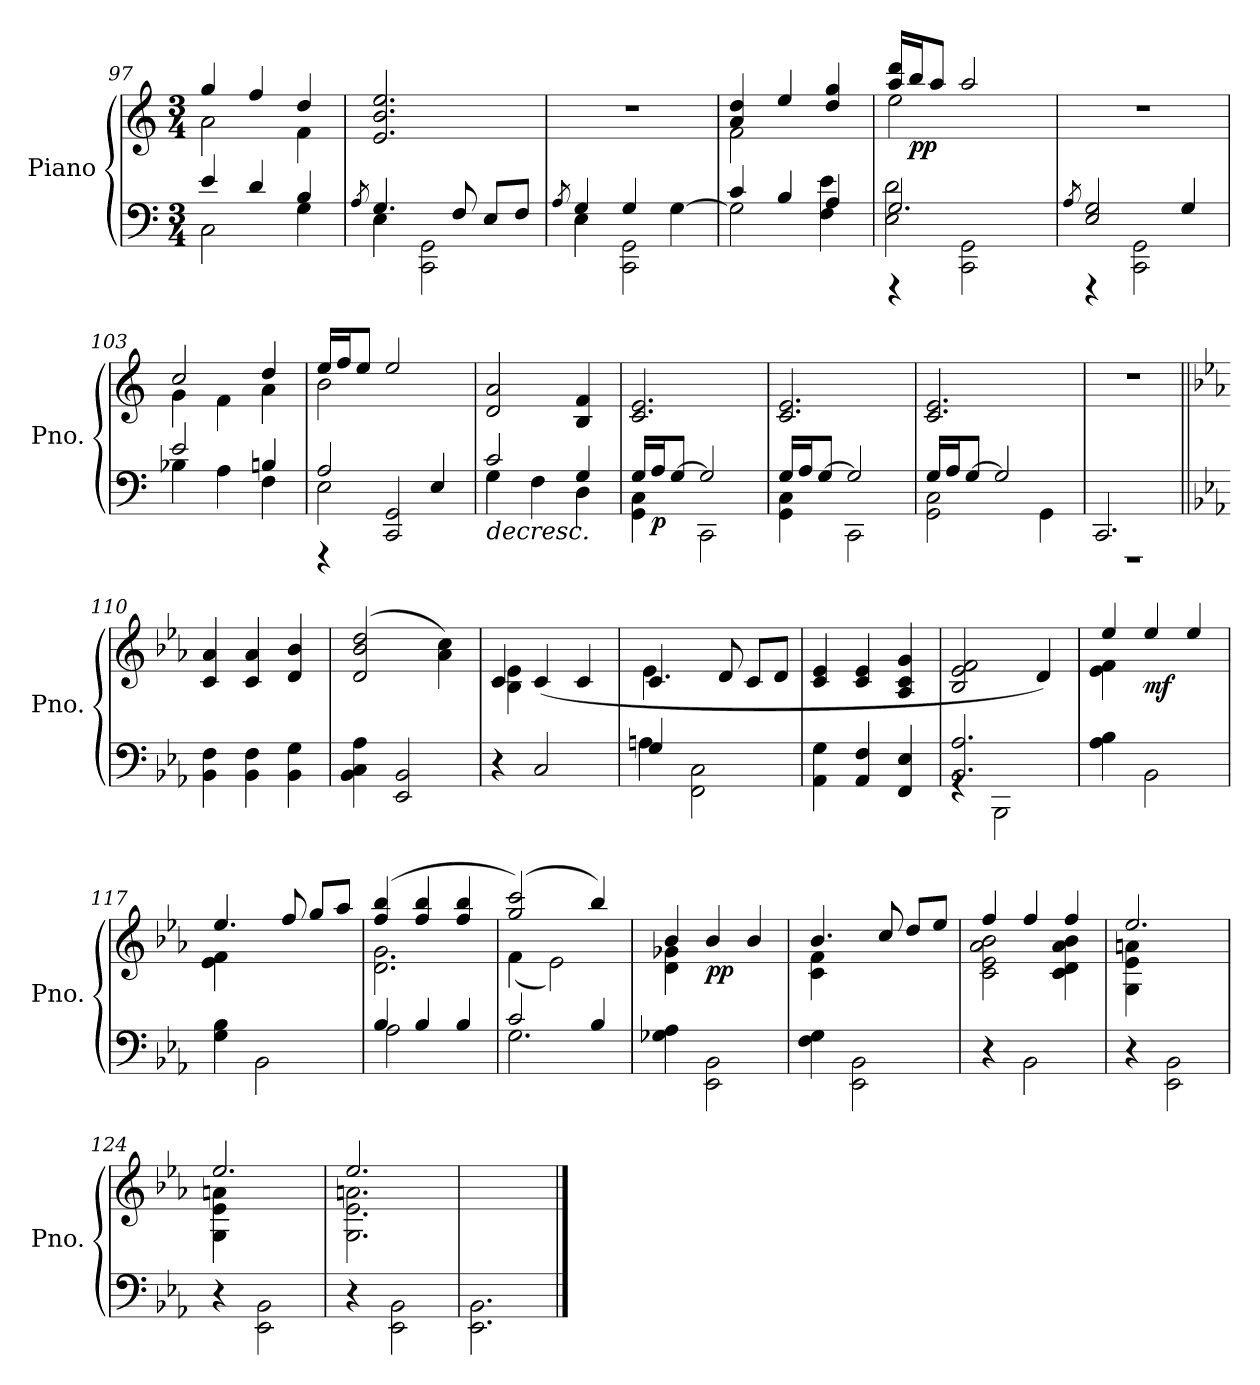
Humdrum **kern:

**kern	**kern	**dynam
*part1	*part1	*part1
*staff2	*staff1	*staff1/2
*I"Piano	*	*
*I'Pno.	*	*
*clefF4	*clefG2	*
*k[]	*k[]	*
*M3/4	*M3/4	*
=97	=97	=97
*^	*^	*
4e/	2C\	4gg/	2a\	.
4d/	.	4ff/	.	.
4B/	4G\	4dd/	4f\	.
*	*	*v	*v	*
!!LO:LB:g=z
=98	=98	=98	=98
8qA/	.	.	.
4.G/	4E\	2.e/ 2.b/ 2.ee/	.
.	2CC\ 2GG\	.	.
8F/	.	.	.
8E/L	.	.	.
8F/J	.	.	.
=99	=99	=99	=99
8qA/	.	.	.
4G/	4E\	2.r	.
4G/	2CC\ 2GG\	.	.
[4G\	.	.	.
=100	=100	=100	=100
*	*	*^	*
4c/	2G\]	4a/ 4dd/	2f\	.
4B/	.	4ee/	.	.
4A/	4F\ 4e\	4dd/ 4gg/	4ryy	.
=101	=101	=101	=101	=101
*	*^	*	*	*
2.G/	2E\ 2d\	4rFFF	16aa/ 16ddd/LL	2ee\	.
!	!	!	!	!	!LO:DY:b
.	.	.	16bb/J	.	pp
.	.	.	8aa/J	.	.
.	.	2CC\ 2GG\	2aa/	.	.
.	4ryy	.	.	4ryy	.
*v	*v	*v	*	*	*
*	*v	*v	*
=102	=102	=102
8qA/	.	.
*^	*	*
2E/ 2G/	4rFFF	2.r	.
.	2CC\ 2GG\	.	.
4G/	.	.	.
=103	=103	=103	=103
*	*	*^	*
2e/	4B-X\	2cc/	4g\	.
.	4A\	.	4f\	.
4Bn/	4F\	4dd/	4a\	.
!!LO:LB:g=z	!!
=104	=104	=104	=104	=104
*	*^	*	*	*
2A/	2E\	4rFFF	16ee/LL	2b\	.
.	.	.	16ff/J	.	.
.	.	.	8ee/J	.	.
.	.	2CC/ 2GG/	2ee/	.	.
4E/	4ryy	.	.	4ryy	.
*	*v	*v	*	*	*
=105	=105	=105	=105	=105
!	!	!	!	!LO:HP:b=2
*	*	*v	*v	*
2c/	4G\	2d/ 2a/	>
.	4F\	.	.
4G/	4D\	4B/ 4f/	.
=106	=106	=106	=106
16G/LL	4GG\ 4C\	2.c/ 2.e/	.
!	!	!	!LO:DY:b=2
16A/J	.	.	p
[8G/J	.	.	.
2G/]	2CC\	.	.
=107	=107	=107	=107
16G/LL	4GG\ 4C\	2.c/ 2.e/	.
16A/J	.	.	.
[8G/J	.	.	.
2G/]	2CC\	.	.
=108	=108	=108	=108
16G/LL	2GG\ 2C\	2.c/ 2.e/	.
16A/J	.	.	.
[8G/J	.	.	.
2G/]	.	.	.
.	4GG\	.	.
=109	=109	=109	=109
2.CC/	2.r	2.r	.
*v	*v	*	*
!!LO:LB:g=z
=110||	=110||	=110||
*k[b-e-a-]	*k[b-e-a-]	*
4BB-\ 4F\	4c/ 4a-/	.
4BB-\ 4F\	4c/ 4a-/	.
4BB-\ 4G\	4d/ 4b-/	.
=111	=111	=111
4BB-\ 4C\ 4A-\	(>2d/ 2b-/ 2dd/	.
2EE-/ 2BB-/	.	.
.	4a-\ 4cc\)	.
=112	=112	=112
*	*^	*
4r	4c/	(>(>4B-\ 4e-\	.
2C/	((4c/	2ryy	.
.	4c/	.	.
=113	=113	=113	=113
*^	*	*	*
4G/	4An\	4.c/	4e-\	.
2FF\ 2C\	2ryy	.	2ryy	.
.	.	8d/	.	.
.	.	8c/L	.	.
.	.	8d/J	.	.
*v	*v	*	*	*
*	*v	*v	*
=114	=114	=114
4AA-\ 4G\	4c/ 4e-/	.
4AA-/ 4F/	4c/ 4e-/	.
4FF/ 4E-/	4A-/ 4c/ 4g/	.
.	.	]
!!LO:LB:g=z
=115	=115	=115
*^	*	*
2.BB-/ 2.A-/	4rGG	2B-/ 2e-/ 2f/	.
.	2BBB-\	.	.
.	.	4d/)	.
*v	*v	*	*
=116	=116	=116
*	*^	*
4A-\ 4B-\	4ee-/	4e-\ 4f\	.
!	!	!	!LO:DY:b
2BB-\	4ee-/	2ryy	mf
.	4ee-/	.	.
=117	=117	=117	=117
4G\ 4B-\	4.ee-/	4e-\ 4f\	.
2BB-\	.	2ryy	.
.	8ff/	.	.
.	8gg/L	.	.
.	8aa-/J	.	.
=118	=118	=118	=118
*^	*	*	*
4B-/	2A-\	(>4ff/ 4bb-/	2.d\ 2.g\	.
4B-/	.	4ff/ 4bb-/	.	.
4B-/	4ryy	4ff/ 4bb-/	.	.
=119	=119	=119	=119	=119
2c/)	2.G\	(>2gg/ 2ccc/)	(<4f\	.
.	.	.	2e-\)	.
4B-/	.	4bb-/)	.	.
*v	*v	*	*	*
=120	=120	=120	=120
4G-X\ 4A-\	4b-/	4d\ 4g-X\	.
!	!	!	!LO:DY:b
2EE-\ 2BB-\	4b-/	2ryy	pp
.	4b-/	.	.
!!LO:LB:g=z	!!
=121	=121	=121	=121
4F\ 4G\	4.b-/	4c\ 4f\	.
2EE-\ 2BB-\	.	2ryy	.
.	8cc/	.	.
.	8dd/L	.	.
.	8ee-/J	.	.
=122	=122	=122	=122
4r	4ff/	2c\ 2e-\ 2a-\ 2b-\	.
2BB-\	4ff/	.	.
.	4ff/	4c\ 4d\ 4a-\ 4b-\	.
=123	=123	=123	=123
4r	2.ee-/	4G\ 4e-\ 4an\	.
2EE-\ 2BB-\	.	2ryy	.
=124	=124	=124	=124
4r	2.ee-/	4G\ 4e-\ 4an\	.
2EE-\ 2BB-\	.	2ryy	.
=125	=125	=125	=125
4r	2.ee-/	2.G\ 2.e-\ 2.an\	.
2EE-\ 2BB-\	.	.	.
*	*v	*v	*
=126	=126	=126
2.EE-\ 2.BB-\	2.ryy	.
==	==	==
*-	*-	*-
